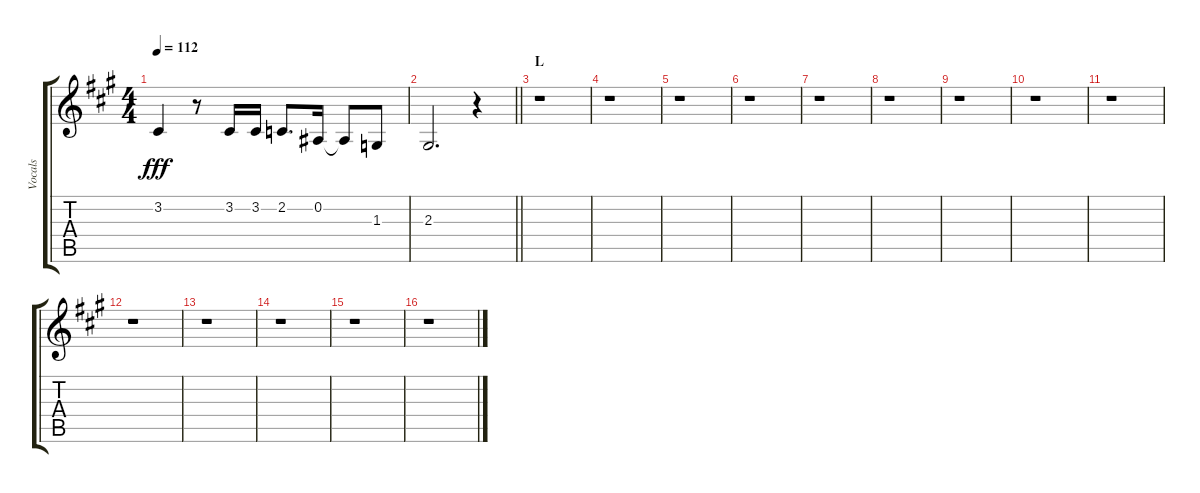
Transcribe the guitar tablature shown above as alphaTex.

\track ("Vocals" "Vocals") {instrument voiceoohs}
\staff {score tabs}
\tuning (Eb4 Bb3 Gb3 Db3 Ab2 Eb2) {hide}
\ts (4 4)
\tempo 112
\clef g2
\ks a
3.2.4{dy fff} r.8 3.2.16 3.2.16 2.2.8{d} 0.2.16 0.2{t}.8 1.3.8 |
\barLineRight lightlight
2.3.2{d} r.4 |
\section ("" "L")
r.1 |
r.1 |
r.1 |
r.1 |
r.1 |
r.1 |
r.1 |
r.1 |
r.1 |
r.1 |
r.1 |
r.1 |
r.1 |
r.1
